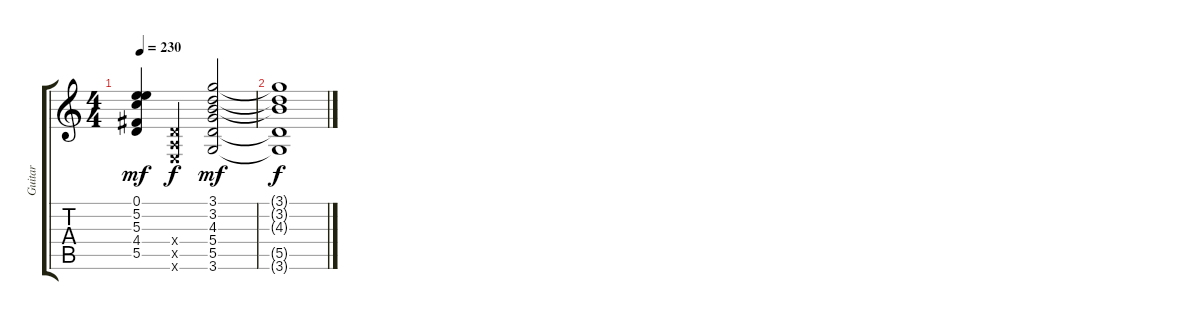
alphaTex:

\track ("Guitar" "Guitar") {instrument acousticguitarnylon}
\staff {score tabs}
\tuning (E4 B3 G3 D3 A2 E2) {hide}
\ts (4 4)
\tempo 230
\clef g2
\ks c
(0.1 5.2 5.3 4.4 5.5).4{dy mf} (0.4{x} 0.5{x} 0.6{x}).4{dy f} (3.1 3.2 4.3 5.4 5.5 3.6).2{dy mf} |
(3.1{t} 3.2{t} 4.3{t} 5.5{t} 3.6{t}).1{dy f}
